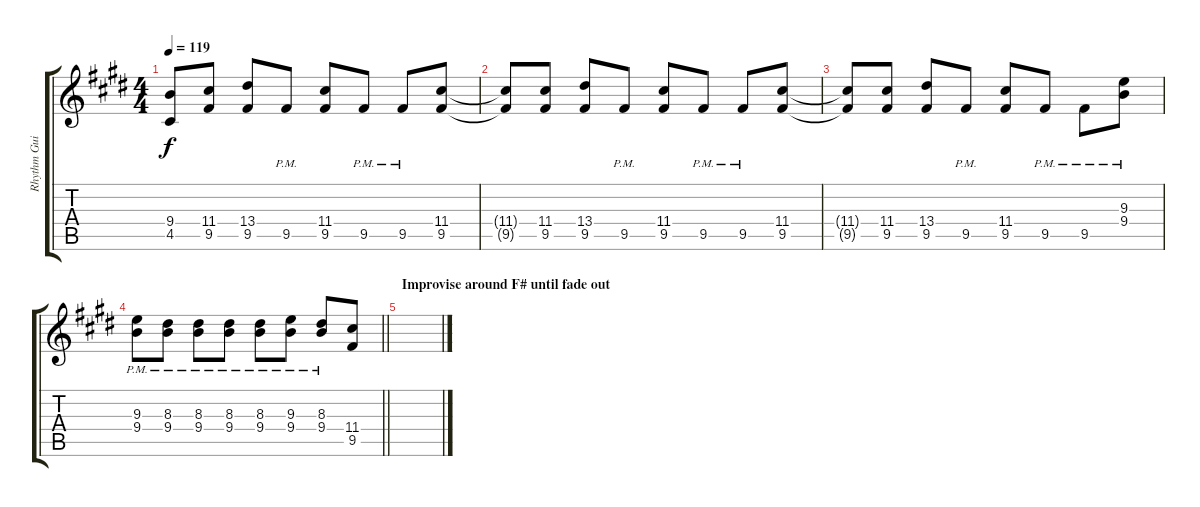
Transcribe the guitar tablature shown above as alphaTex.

\track ("Rhythm Guitar" "Rhythm Gui") {instrument distortionguitar}
\staff {score tabs}
\tuning (E4 B3 G3 D3 A2 E2) {hide}
\ts (4 4)
\tempo 119
\clef g2
\ks e
(9.4{t} 4.5{t}).8{dy f} (11.4 9.5).8 (13.4 9.5).8 9.5{pm}.8 (11.4 9.5).8 9.5{pm}.8 9.5{pm}.8 (11.4 9.5).8 |
(11.4{t} 9.5{t}).8 (11.4 9.5).8 (13.4 9.5).8 9.5{pm}.8 (11.4 9.5).8 9.5{pm}.8 9.5{pm}.8 (11.4 9.5).8 |
(11.4{t} 9.5{t}).8 (11.4 9.5).8 (13.4 9.5).8 9.5{pm}.8 (11.4 9.5).8 9.5{pm}.8 9.5{pm}.8 (9.3{pm} 9.4{pm}).8 |
\barLineRight lightlight
(9.3{pm} 9.4{pm}).8 (8.3{pm} 9.4{pm}).8 (8.3{pm} 9.4{pm}).8 (8.3{pm} 9.4{pm}).8 (8.3{pm} 9.4{pm}).8 (9.3{pm} 9.4{pm}).8 (8.3{pm} 9.4{pm}).8 (11.4 9.5).8 |
\section ("" "Improvise around F# until fade out")
